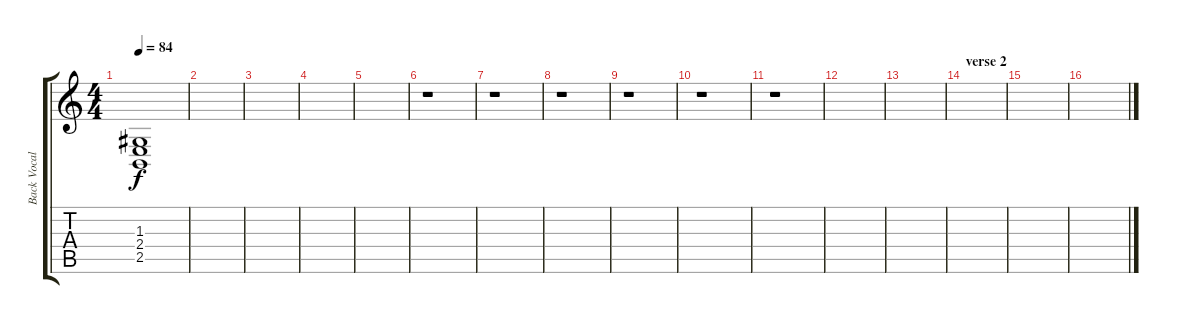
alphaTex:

\track ("Back Vocal" "Back Vocal") {instrument choiraahs}
\staff {score tabs}
\tuning (E4 B3 G3 D3 A2 E2) {hide}
\ts (4 4)
\tempo 84
\clef g2
\ks c
(1.3 2.4 2.5).1{dy f} |
|
|
|
|
r.1 |
r.1 |
r.1 |
r.1 |
r.1 |
r.1 |
|
|
\section ("" "verse 2")
|
|
\section ("" "")
